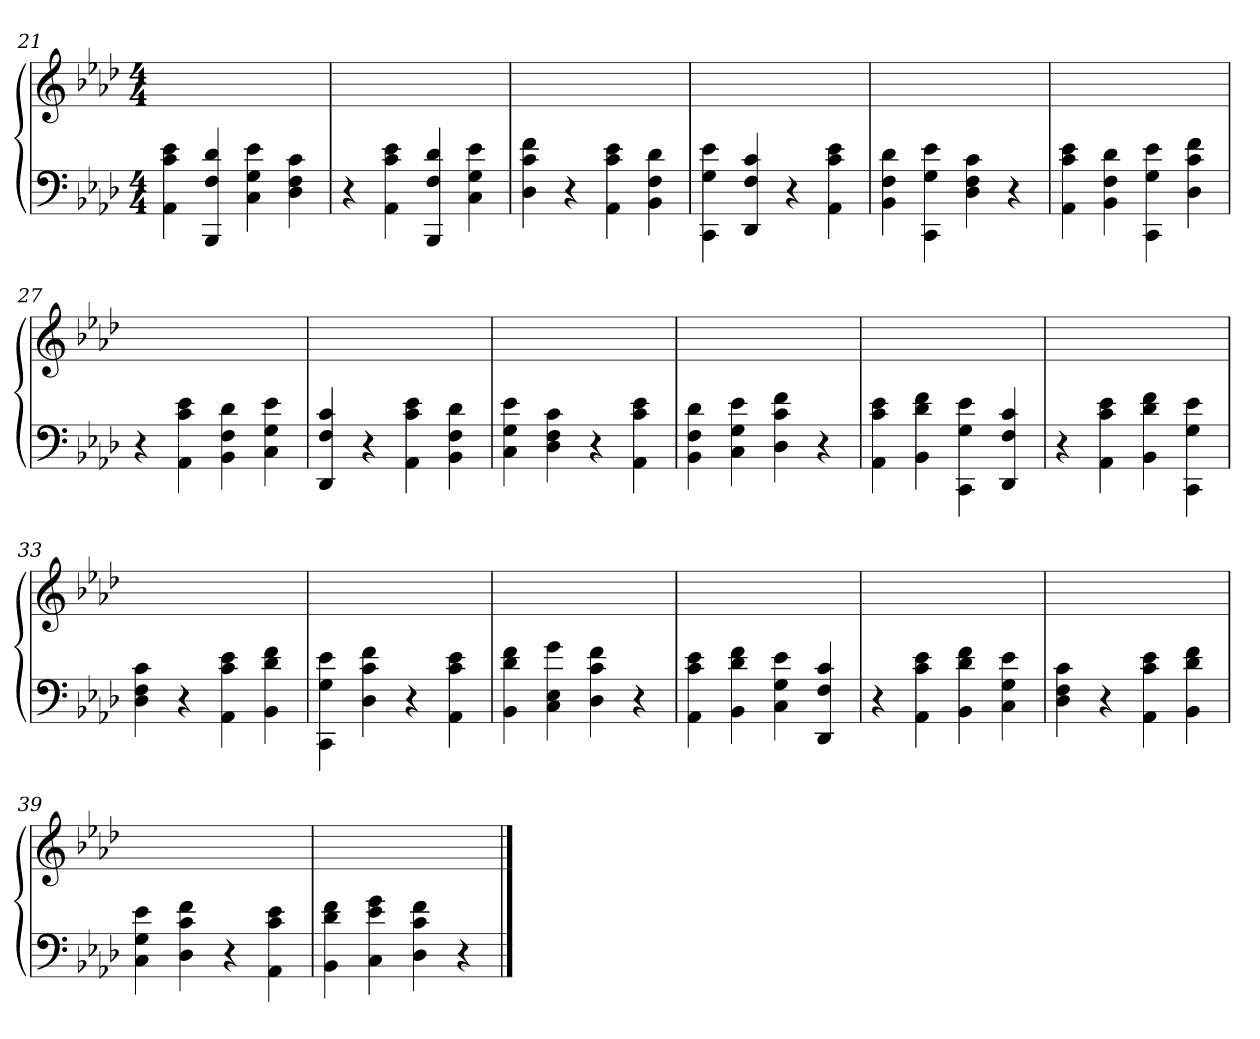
**kern	**kern
*part2	*part1
*staff2	*staff1
*clefF4	*clefG2
*k[b-e-a-d-]	*k[b-e-a-d-]
*A-:	*A-:
*M4/4	*M4/4
=21	=21
4AA- 4c 4e-	1ryy
4BBB- 4F 4d-	.
4C 4G 4e-	.
4D- 4F 4c	.
=22	=22
4r	1ryy
4AA- 4c 4e-	.
4BBB- 4F 4d-	.
4C 4G 4e-	.
=23	=23
4D- 4c 4f	1ryy
4r	.
4AA- 4c 4e-	.
4BB- 4F 4d-	.
=24	=24
4CC 4G 4e-	1ryy
4DD- 4F 4c	.
4r	.
4AA- 4c 4e-	.
=25	=25
4BB- 4F 4d-	1ryy
4CC 4G 4e-	.
4D- 4F 4c	.
4r	.
=26	=26
4AA- 4c 4e-	1ryy
4BB- 4F 4d-	.
4CC 4G 4e-	.
4D- 4c 4f	.
=27	=27
4r	1ryy
4AA- 4c 4e-	.
4BB- 4F 4d-	.
4C 4G 4e-	.
=28	=28
4DD- 4F 4c	1ryy
4r	.
4AA- 4c 4e-	.
4BB- 4F 4d-	.
=29	=29
4C 4G 4e-	1ryy
4D- 4F 4c	.
4r	.
4AA- 4c 4e-	.
=30	=30
4BB- 4F 4d-	1ryy
4C 4G 4e-	.
4D- 4c 4f	.
4r	.
=31	=31
4AA- 4c 4e-	1ryy
4BB- 4d- 4f	.
4CC 4G 4e-	.
4DD- 4F 4c	.
=32	=32
4r	1ryy
4AA- 4c 4e-	.
4BB- 4d- 4f	.
4CC 4G 4e-	.
=33	=33
4D- 4F 4c	1ryy
4r	.
4AA- 4c 4e-	.
4BB- 4d- 4f	.
=34	=34
4CC 4G 4e-	1ryy
4D- 4c 4f	.
4r	.
4AA- 4c 4e-	.
=35	=35
4BB- 4d- 4f	1ryy
4C 4E- 4g	.
4D- 4c 4f	.
4r	.
=36	=36
4AA- 4c 4e-	1ryy
4BB- 4d- 4f	.
4C 4G 4e-	.
4DD- 4F 4c	.
=37	=37
4r	1ryy
4AA- 4c 4e-	.
4BB- 4d- 4f	.
4C 4G 4e-	.
=38	=38
4D- 4F 4c	1ryy
4r	.
4AA- 4c 4e-	.
4BB- 4d- 4f	.
=39	=39
4C 4G 4e-	1ryy
4D- 4c 4f	.
4r	.
4AA- 4c 4e-	.
=40	=40
4BB- 4d- 4f	1ryy
4C 4e- 4g	.
4D- 4c 4f	.
4r	.
==	==
*-	*-
